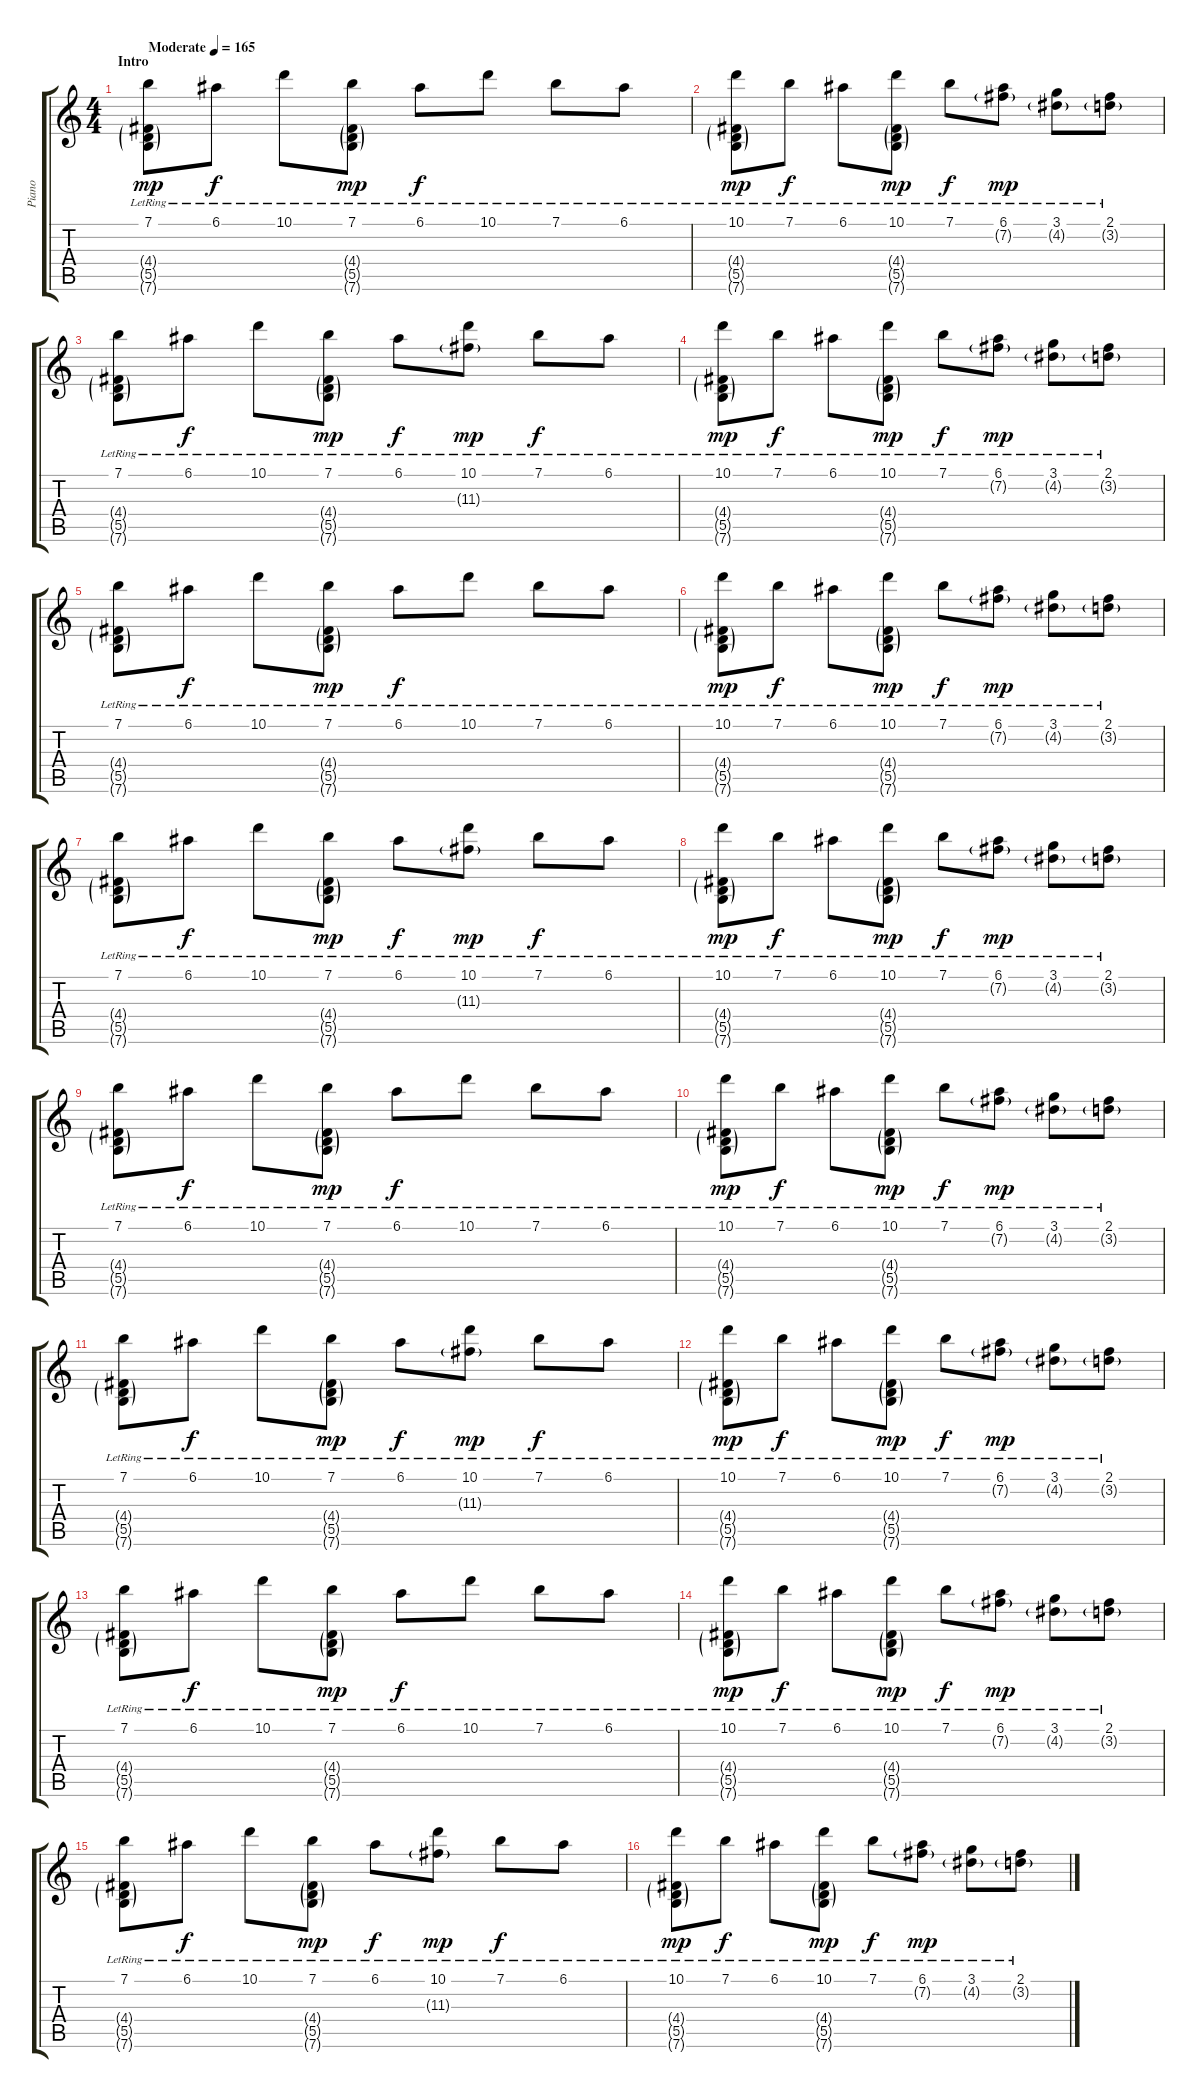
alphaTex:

\track ("Piano" "Piano") {instrument brightacousticpiano}
\staff {score tabs}
\tuning (E5 B4 G4 D4 A3 E3) {hide}
\ts (4 4)
\section ("" "Intro")
\tempo (165 "Moderate")
\clef g2
\ks c
(7.1{lr} 4.4{g lr} 5.5{g lr} 7.6{g lr}).8{dy mp instrument brightacousticpiano} 6.1{lr}.8{dy f} 10.1{lr}.8 (7.1{lr} 4.4{g lr} 5.5{g lr} 7.6{g lr}).8{dy mp} 6.1{lr}.8{dy f} 10.1{lr}.8 7.1{lr}.8 6.1{lr}.8 |
(10.1{lr} 4.4{g lr} 5.5{g lr} 7.6{g lr}).8{dy mp} 7.1{lr}.8{dy f} 6.1{lr}.8 (10.1{lr} 4.4{g lr} 5.5{g lr} 7.6{g lr}).8{dy mp} 7.1{lr}.8{dy f} (6.1{lr} 7.2{g lr}).8{dy mp} (3.1{lr} 4.2{g lr}).8 (2.1{lr} 3.2{g lr}).8 |
(7.1{lr} 4.4{g lr} 5.5{g lr} 7.6{g lr}).8 6.1{lr}.8{dy f} 10.1{lr}.8 (7.1{lr} 4.4{g lr} 5.5{g lr} 7.6{g lr}).8{dy mp} 6.1{lr}.8{dy f} (10.1{lr} 11.3{g lr}).8{dy mp} 7.1{lr}.8{dy f} 6.1{lr}.8 |
(10.1{lr} 4.4{g lr} 5.5{g lr} 7.6{g lr}).8{dy mp} 7.1{lr}.8{dy f} 6.1{lr}.8 (10.1{lr} 4.4{g lr} 5.5{g lr} 7.6{g lr}).8{dy mp} 7.1{lr}.8{dy f} (6.1{lr} 7.2{g lr}).8{dy mp} (3.1{lr} 4.2{g lr}).8 (2.1{lr} 3.2{g lr}).8 |
(7.1{lr} 4.4{g lr} 5.5{g lr} 7.6{g lr}).8 6.1{lr}.8{dy f} 10.1{lr}.8 (7.1{lr} 4.4{g lr} 5.5{g lr} 7.6{g lr}).8{dy mp} 6.1{lr}.8{dy f} 10.1{lr}.8 7.1{lr}.8 6.1{lr}.8 |
(10.1{lr} 4.4{g lr} 5.5{g lr} 7.6{g lr}).8{dy mp} 7.1{lr}.8{dy f} 6.1{lr}.8 (10.1{lr} 4.4{g lr} 5.5{g lr} 7.6{g lr}).8{dy mp} 7.1{lr}.8{dy f} (6.1{lr} 7.2{g lr}).8{dy mp} (3.1{lr} 4.2{g lr}).8 (2.1{lr} 3.2{g lr}).8 |
(7.1{lr} 4.4{g lr} 5.5{g lr} 7.6{g lr}).8 6.1{lr}.8{dy f} 10.1{lr}.8 (7.1{lr} 4.4{g lr} 5.5{g lr} 7.6{g lr}).8{dy mp} 6.1{lr}.8{dy f} (10.1{lr} 11.3{g lr}).8{dy mp} 7.1{lr}.8{dy f} 6.1{lr}.8 |
(10.1{lr} 4.4{g lr} 5.5{g lr} 7.6{g lr}).8{dy mp} 7.1{lr}.8{dy f} 6.1{lr}.8 (10.1{lr} 4.4{g lr} 5.5{g lr} 7.6{g lr}).8{dy mp} 7.1{lr}.8{dy f} (6.1{lr} 7.2{g lr}).8{dy mp} (3.1{lr} 4.2{g lr}).8 (2.1{lr} 3.2{g lr}).8 |
(7.1{lr} 4.4{g lr} 5.5{g lr} 7.6{g lr}).8 6.1{lr}.8{dy f} 10.1{lr}.8 (7.1{lr} 4.4{g lr} 5.5{g lr} 7.6{g lr}).8{dy mp} 6.1{lr}.8{dy f} 10.1{lr}.8 7.1{lr}.8 6.1{lr}.8 |
(10.1{lr} 4.4{g lr} 5.5{g lr} 7.6{g lr}).8{dy mp} 7.1{lr}.8{dy f} 6.1{lr}.8 (10.1{lr} 4.4{g lr} 5.5{g lr} 7.6{g lr}).8{dy mp} 7.1{lr}.8{dy f} (6.1{lr} 7.2{g lr}).8{dy mp} (3.1{lr} 4.2{g lr}).8 (2.1{lr} 3.2{g lr}).8 |
(7.1{lr} 4.4{g lr} 5.5{g lr} 7.6{g lr}).8 6.1{lr}.8{dy f} 10.1{lr}.8 (7.1{lr} 4.4{g lr} 5.5{g lr} 7.6{g lr}).8{dy mp} 6.1{lr}.8{dy f} (10.1{lr} 11.3{g lr}).8{dy mp} 7.1{lr}.8{dy f} 6.1{lr}.8 |
(10.1{lr} 4.4{g lr} 5.5{g lr} 7.6{g lr}).8{dy mp} 7.1{lr}.8{dy f} 6.1{lr}.8 (10.1{lr} 4.4{g lr} 5.5{g lr} 7.6{g lr}).8{dy mp} 7.1{lr}.8{dy f} (6.1{lr} 7.2{g lr}).8{dy mp} (3.1{lr} 4.2{g lr}).8 (2.1{lr} 3.2{g lr}).8 |
(7.1{lr} 4.4{g lr} 5.5{g lr} 7.6{g lr}).8 6.1{lr}.8{dy f} 10.1{lr}.8 (7.1{lr} 4.4{g lr} 5.5{g lr} 7.6{g lr}).8{dy mp} 6.1{lr}.8{dy f} 10.1{lr}.8 7.1{lr}.8 6.1{lr}.8 |
(10.1{lr} 4.4{g lr} 5.5{g lr} 7.6{g lr}).8{dy mp} 7.1{lr}.8{dy f} 6.1{lr}.8 (10.1{lr} 4.4{g lr} 5.5{g lr} 7.6{g lr}).8{dy mp} 7.1{lr}.8{dy f} (6.1{lr} 7.2{g lr}).8{dy mp} (3.1{lr} 4.2{g lr}).8 (2.1{lr} 3.2{g lr}).8 |
(7.1{lr} 4.4{g lr} 5.5{g lr} 7.6{g lr}).8 6.1{lr}.8{dy f} 10.1{lr}.8 (7.1{lr} 4.4{g lr} 5.5{g lr} 7.6{g lr}).8{dy mp} 6.1{lr}.8{dy f} (10.1{lr} 11.3{g lr}).8{dy mp} 7.1{lr}.8{dy f} 6.1{lr}.8 |
(10.1{lr} 4.4{g lr} 5.5{g lr} 7.6{g lr}).8{dy mp} 7.1{lr}.8{dy f} 6.1{lr}.8 (10.1{lr} 4.4{g lr} 5.5{g lr} 7.6{g lr}).8{dy mp} 7.1{lr}.8{dy f} (6.1{lr} 7.2{g lr}).8{dy mp} (3.1{lr} 4.2{g lr}).8 (2.1{lr} 3.2{g lr}).8
